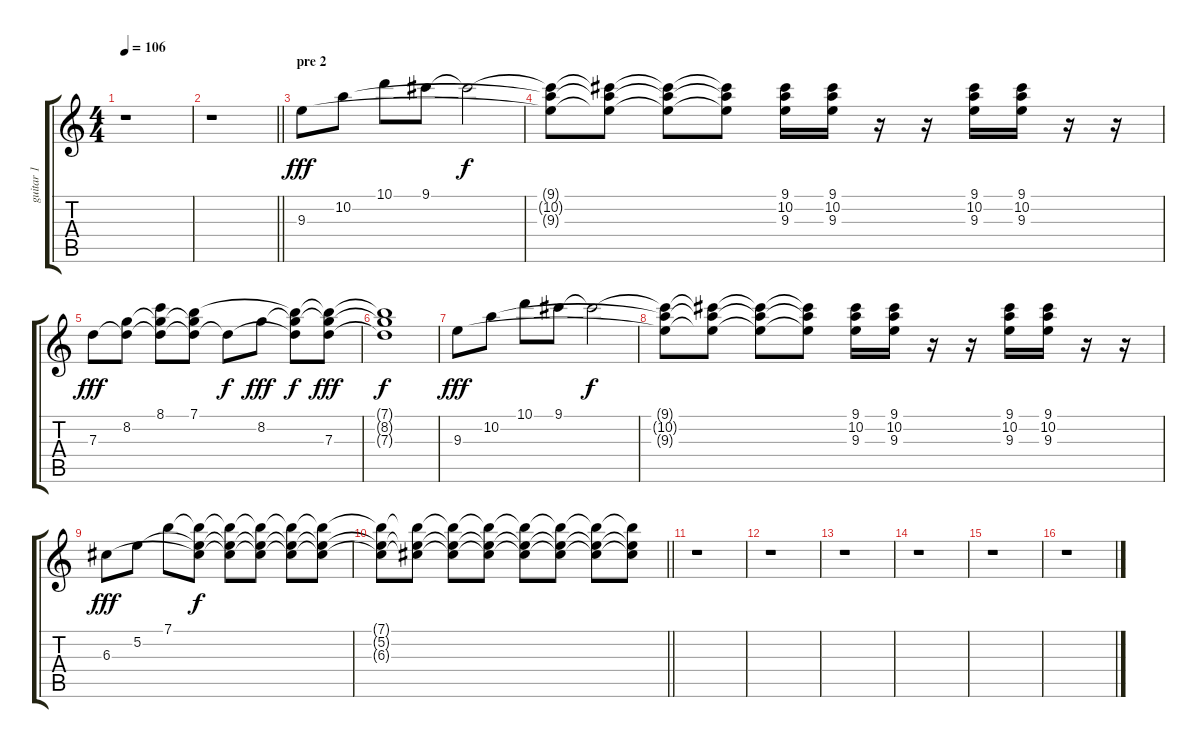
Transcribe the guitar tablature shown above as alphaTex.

\track ("guitar 1" "guitar 1") {instrument acousticguitarsteel}
\staff {score tabs}
\tuning (E4 B3 G3 D3 A2 E2) {hide}
\ts (4 4)
\tempo 106
\clef g2
\ks c
r.1{dy f} |
\barLineRight lightlight
r.1 |
\section ("" "pre 2")
9.3.8{dy fff instrument acousticguitarsteel} 10.2.8 10.1.8 9.1.8 9.1{t}.2{dy f} |
(9.1{t} 10.2{t} 9.3{t}).8 (9.1{t} 10.2{t} 9.3{t}).8 (9.1{t} 10.2{t} 9.3{t}).8 (9.1{t} 10.2{t} 9.3{t}).8 (9.1 10.2 9.3).16 (9.1 10.2 9.3).16 r.16 r.16 (9.1 10.2 9.3).16 (9.1 10.2 9.3).16 r.16 r.16 |
7.3.8{dy fff} (8.2 7.3{t}).8 (8.1 8.2{t} 7.3{t}).8 (7.1 8.2{t} 7.3{t}).8 7.3{t}.8{dy f} 8.2.8{dy fff} (7.1{t} 8.2{t} 7.3{t}).8{dy f} (7.1{t} 8.2{t} 7.3).8{dy fff} |
(7.1{t} 8.2{t} 7.3{t}).1{dy f} |
9.3.8{dy fff instrument acousticguitarsteel} 10.2.8 10.1.8 9.1.8 9.1{t}.2{dy f} |
(9.1{t} 10.2{t} 9.3{t}).8 (9.1{t} 10.2{t} 9.3{t}).8 (9.1{t} 10.2{t} 9.3{t}).8 (9.1{t} 10.2{t} 9.3{t}).8 (9.1 10.2 9.3).16 (9.1 10.2 9.3).16 r.16 r.16 (9.1 10.2 9.3).16 (9.1 10.2 9.3).16 r.16 r.16 |
6.3.8{dy fff} 5.2.8 7.1.8 (7.1{t} 5.2{t} 6.3{t}).8{dy f} (7.1{t} 5.2{t} 6.3{t}).8 (7.1{t} 5.2{t} 6.3{t}).8 (7.1{t} 5.2{t} 6.3{t}).8 (7.1{t} 5.2{t} 6.3{t}).8 |
\barLineRight lightlight
(7.1{t} 5.2{t} 6.3{t}).8 (7.1{t} 5.2{t} 6.3{t}).8 (7.1{t} 5.2{t} 6.3{t}).8 (7.1{t} 5.2{t} 6.3{t}).8 (7.1{t} 5.2{t} 6.3{t}).8 (7.1{t} 5.2{t} 6.3{t}).8 (7.1{t} 5.2{t} 6.3{t}).8 (7.1{t} 5.2{t} 6.3{t}).8 |
r.1 |
r.1 |
r.1 |
r.1 |
r.1 |
r.1
